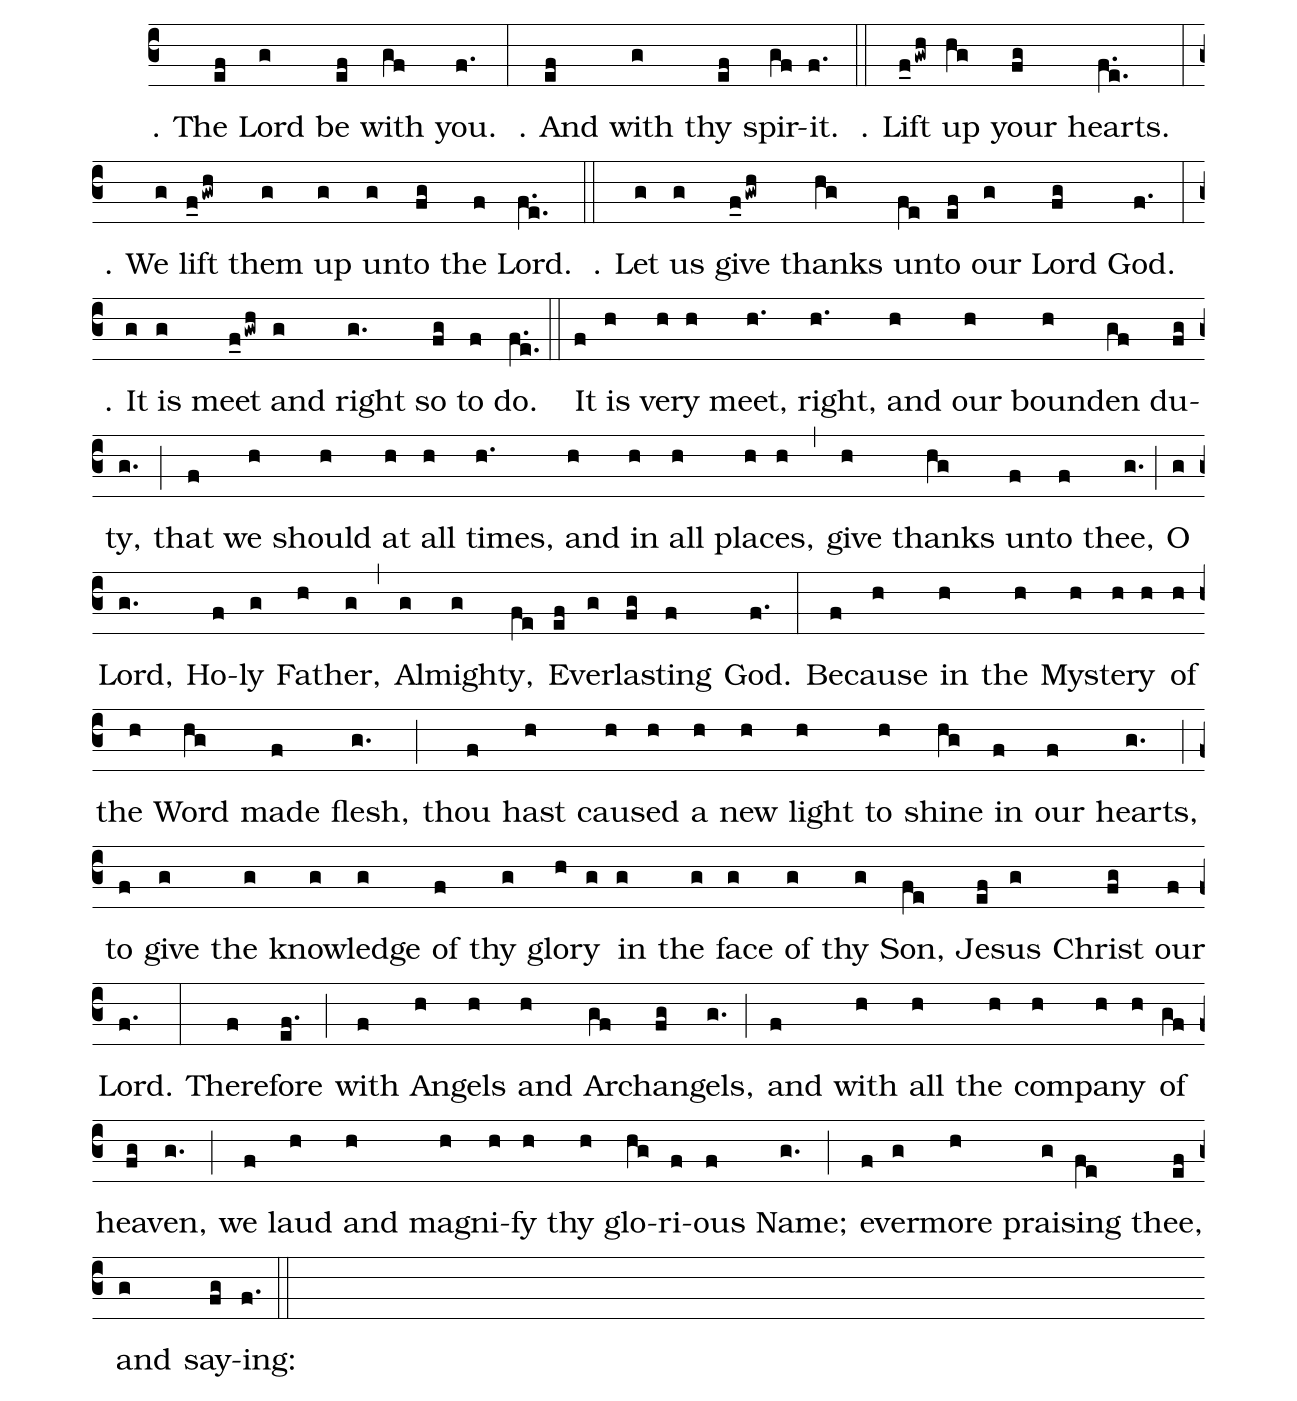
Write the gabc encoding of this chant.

%%
(c3)℣. The(ef) Lord(g) be(ef) with(gf) you.(f.) (:) ℟. And(ef) with(g) thy(ef) spir(gf)it.(f.) (::) ℣. Lift(f_0gwh) up(hg) your(fg) hearts.(f.e.) (:) ℟. We(g) lift(f_0gwh) them(g) up(g) un(g)to(fg) the(f) Lord.(f.e.) (::) ℣. Let(g) us(g) give(f_0gwh) thanks(hg) un(fe)to(ef) our(g) Lord(fg) God.(f.) (:) ℟. It(g) is(g) meet(f_0gwh) and(g) right(g.) so(fg) to(f) do.(f.e.) (::) It(f) is(h) ver(h)y(h) meet,(h.) right,(h.) and(h) our(h) bound(h)en(gf) du(fg)ty,(g.) (;) that(f) we(h) should(h) at(h) all(h) times,(h.) and(h) in(h) all(h) plac(h)es,(h) (,) give(h) thanks(hg) un(f)to(f) thee,(g.) (;) O(g) Lord,(g.) Ho(f)ly(g) Fa(h)ther,(g) (,) Al(g)might(g)y,(fe) Ev(ef)er(g)last(fg)ing(f) God.(f.) (:)
Be(f)cause(h) in(h) the(h) Mys(h)ter(h)y(h) of(h) the(h) Word(hg) made(f) flesh,(g.) (;) thou(f) hast(h) caus(h)ed(h) a(h) new(h) light(h) to(h) shine(hg) in(f) our(f) hearts,(g.) (;) to(f) give(g) the(g) knowl(g)edge(g) of(f) thy(g) glo(h)ry(g) in(g) the(g) face(g) of(g) thy(g) Son,(fe) Je(ef)sus(g) Christ(fg) our(f) Lord.(f.) (:)
There(f)fore(ef.) (;) with(f) An(h)gels(h) and(h) Arch(gf)an(fg)gels,(g.) (;) and(f) with(h) all(h) the(h) com(h)pa(h)ny(h) of(gf) heav(fg)en,(g.) (;) we(f) laud(h) and(h) mag(h)ni(h)fy(h) thy(h) glo(hg)ri(f)ous(f) Name;(g.) (;) ev(f)er(g)more(h) prais(g)ing(fe) thee,(ef) and(g) say(fg)ing:(f.) (::)
